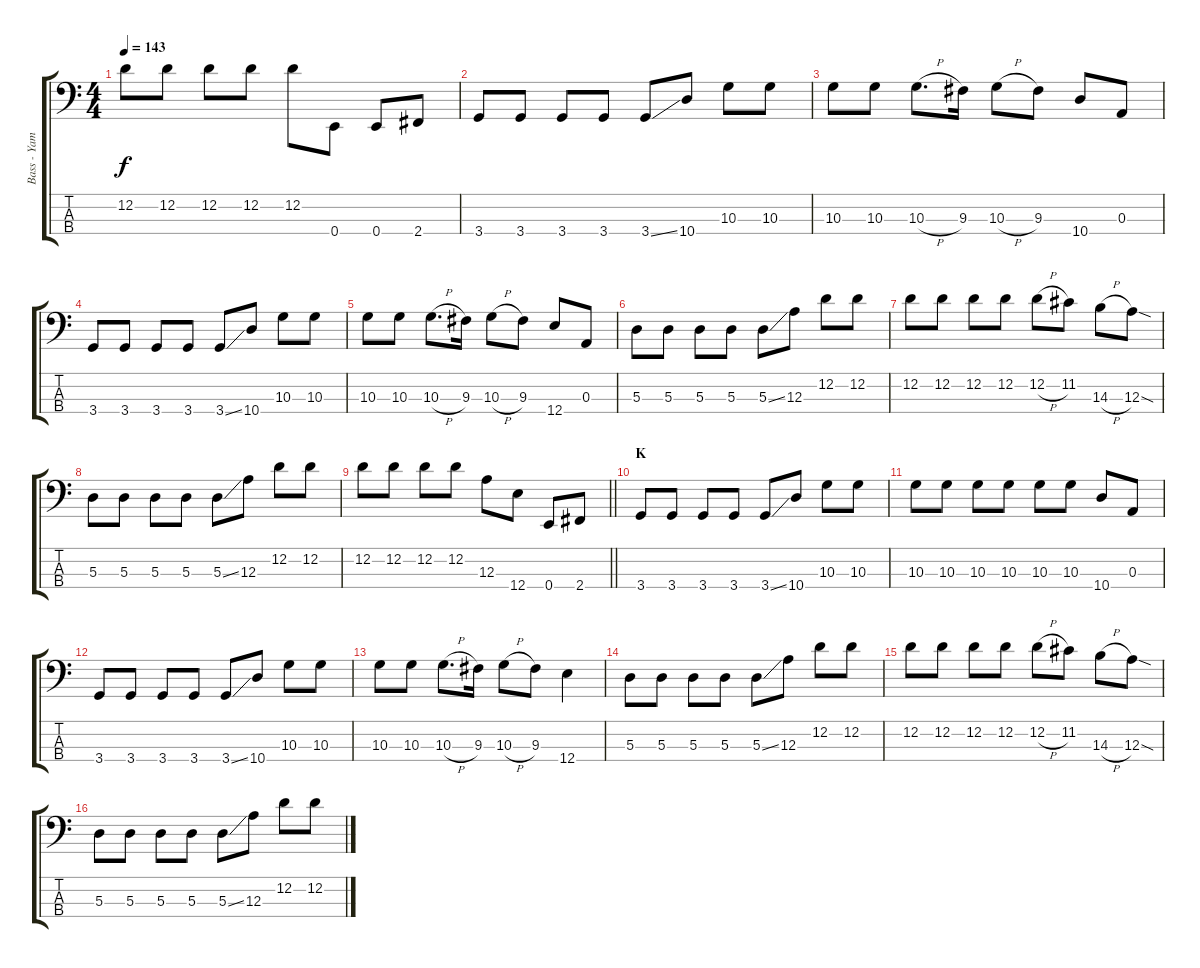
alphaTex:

\track ("Bass - Yamada" "Bass - Yam") {instrument electricbasspick}
\staff {score tabs}
\tuning (G2 D2 A1 E1) {hide}
\ts (4 4)
\tempo 143
\clef f4
\ks c
12.2.8{dy f} 12.2.8 12.2.8 12.2.8 12.2.8 0.4.8 0.4.8 2.4.8 |
3.4.8 3.4.8 3.4.8 3.4.8 3.4{ss}.8 10.4.8 10.3.8 10.3.8 |
10.3.8 10.3.8 10.3{h}.8{d} 9.3.16 10.3{h}.8 9.3.8 10.4.8 0.3.8 |
3.4.8 3.4.8 3.4.8 3.4.8 3.4{ss}.8 10.4.8 10.3.8 10.3.8 |
10.3.8 10.3.8 10.3{h}.8{d} 9.3.16 10.3{h}.8 9.3.8 12.4.8 0.3.8 |
5.3.8 5.3.8 5.3.8 5.3.8 5.3{ss}.8 12.3.8 12.2.8 12.2.8 |
12.2.8 12.2.8 12.2.8 12.2.8 12.2{h}.8 11.2.8 14.3{h}.8 12.3{sod}.8 |
5.3.8 5.3.8 5.3.8 5.3.8 5.3{ss}.8 12.3.8 12.2.8 12.2.8 |
\barLineRight lightlight
12.2.8 12.2.8 12.2.8 12.2.8 12.3.8 12.4.8 0.4.8 2.4.8 |
\section ("" "K")
3.4.8 3.4.8 3.4.8 3.4.8 3.4{ss}.8 10.4.8 10.3.8 10.3.8 |
10.3.8 10.3.8 10.3.8 10.3.8 10.3.8 10.3.8 10.4.8 0.3.8 |
3.4.8 3.4.8 3.4.8 3.4.8 3.4{ss}.8 10.4.8 10.3.8 10.3.8 |
10.3.8 10.3.8 10.3{h}.8{d} 9.3.16 10.3{h}.8 9.3.8 12.4.4 |
5.3.8 5.3.8 5.3.8 5.3.8 5.3{ss}.8 12.3.8 12.2.8 12.2.8 |
12.2.8 12.2.8 12.2.8 12.2.8 12.2{h}.8 11.2.8 14.3{h}.8 12.3{sod}.8 |
5.3.8 5.3.8 5.3.8 5.3.8 5.3{ss}.8 12.3.8 12.2.8 12.2.8
